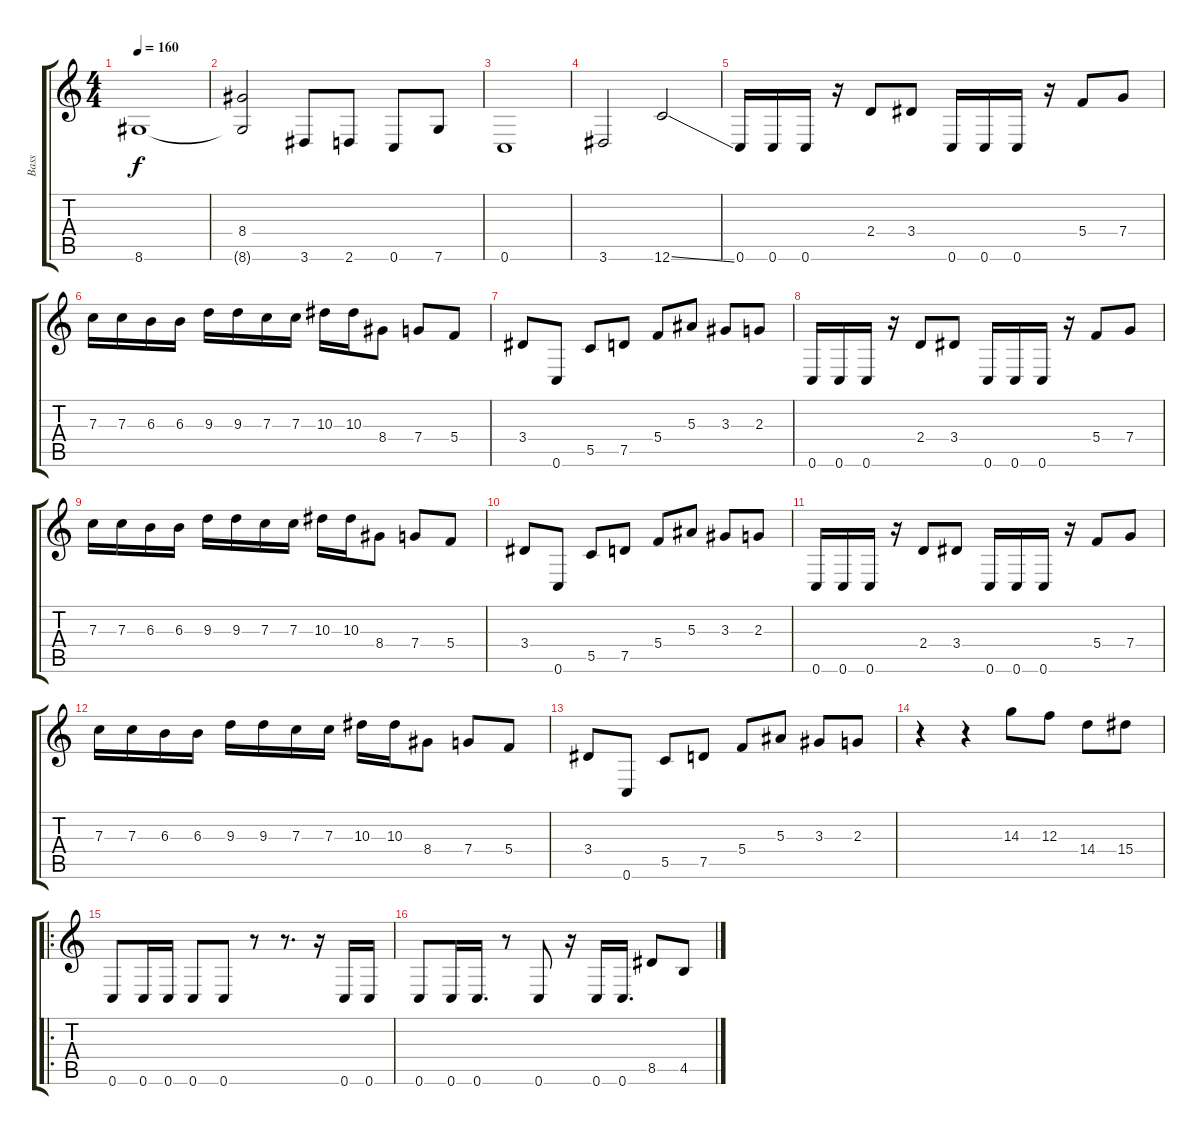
\track ("Bass" "Bass") {instrument electricbasspick}
\staff {score tabs}
\tuning (D4 A3 F3 C3 G2 C2) {hide}
\ts (4 4)
\tempo 160
\clef g2
\ks c
8.6.1{dy f} |
(8.4 8.6{t}).2 3.6.8 2.6.8 0.6.8 7.6.8 |
0.6.1 |
3.6.2 12.6{ss}.2 |
0.6.16 0.6.16 0.6.16 r.16 2.4.8 3.4.8 0.6.16 0.6.16 0.6.16 r.16 5.4.8 7.4.8 |
7.3.16 7.3.16 6.3.16 6.3.16 9.3.16 9.3.16 7.3.16 7.3.16 10.3.16 10.3.16 8.4.8 7.4.8 5.4.8 |
3.4.8 0.6.8 5.5.8 7.5.8 5.4.8 5.3.8 3.3.8 2.3.8 |
0.6.16 0.6.16 0.6.16 r.16 2.4.8 3.4.8 0.6.16 0.6.16 0.6.16 r.16 5.4.8 7.4.8 |
7.3.16 7.3.16 6.3.16 6.3.16 9.3.16 9.3.16 7.3.16 7.3.16 10.3.16 10.3.16 8.4.8 7.4.8 5.4.8 |
3.4.8 0.6.8 5.5.8 7.5.8 5.4.8 5.3.8 3.3.8 2.3.8 |
0.6.16 0.6.16 0.6.16 r.16 2.4.8 3.4.8 0.6.16 0.6.16 0.6.16 r.16 5.4.8 7.4.8 |
7.3.16 7.3.16 6.3.16 6.3.16 9.3.16 9.3.16 7.3.16 7.3.16 10.3.16 10.3.16 8.4.8 7.4.8 5.4.8 |
3.4.8 0.6.8 5.5.8 7.5.8 5.4.8 5.3.8 3.3.8 2.3.8 |
r.4 r.4 14.3.8 12.3.8 14.4.8 15.4.8 |
\ro
0.6.8 0.6.16 0.6.16 0.6.8 0.6.8 r.8 r.8{d} r.16 0.6.16 0.6.16 |
0.6.8 0.6.16 0.6.16{d} r.8 0.6.8 r.16 0.6.16 0.6.16{d} 8.5.8 4.5.8
